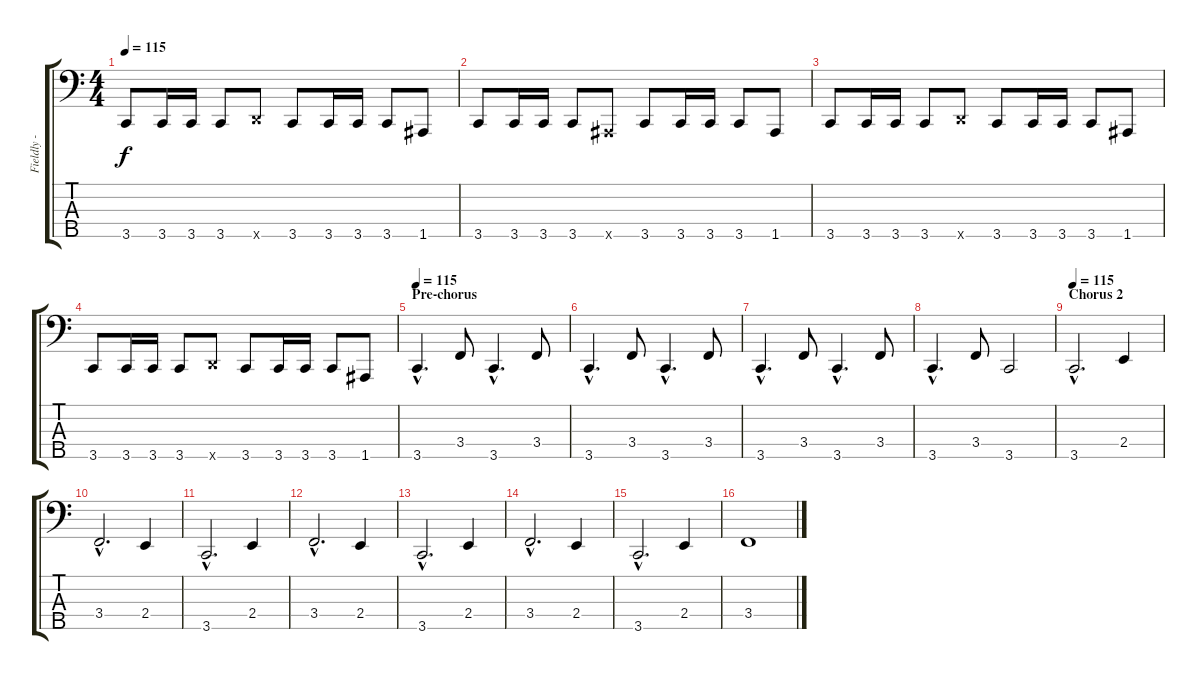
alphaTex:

\track ("Fieldly - Bass" "Fieldly - ") {instrument electricbassfinger}
\staff {score tabs}
\tuning (F2 C2 G1 D1 A0) {hide}
\ts (4 4)
\tempo 115
\clef f4
\ks c
3.5.8{dy f} 3.5.16 3.5.16 3.5.8 5.5{x}.8 3.5.8 3.5.16 3.5.16 3.5.8 1.5.8 |
3.5.8 3.5.16 3.5.16 3.5.8 1.5{x}.8 3.5.8 3.5.16 3.5.16 3.5.8 1.5.8 |
3.5.8 3.5.16 3.5.16 3.5.8 5.5{x}.8 3.5.8 3.5.16 3.5.16 3.5.8 1.5.8 |
3.5.8 3.5.16 3.5.16 3.5.8 5.5{x}.8 3.5.8 3.5.16 3.5.16 3.5.8 1.5.8 |
\section ("" "Pre-chorus")
\tempo 115
3.5{hac}.4{d volume 16 instrument electricbassfinger} 3.4.8 3.5{hac}.4{d} 3.4.8 |
3.5{hac}.4{d} 3.4.8 3.5{hac}.4{d} 3.4.8 |
3.5{hac}.4{d} 3.4.8 3.5{hac}.4{d} 3.4.8 |
3.5{hac}.4{d} 3.4.8 3.5.2 |
\section ("" "Chorus 2")
\tempo 115
3.5{hac}.2{d volume 16 balance 8 instrument electricbassfinger} 2.4.4 |
3.4{hac}.2{d} 2.4.4 |
3.5{hac}.2{d} 2.4.4 |
3.4{hac}.2{d} 2.4.4 |
3.5{hac}.2{d} 2.4.4 |
3.4{hac}.2{d} 2.4.4 |
3.5{hac}.2{d} 2.4.4 |
3.4.1
